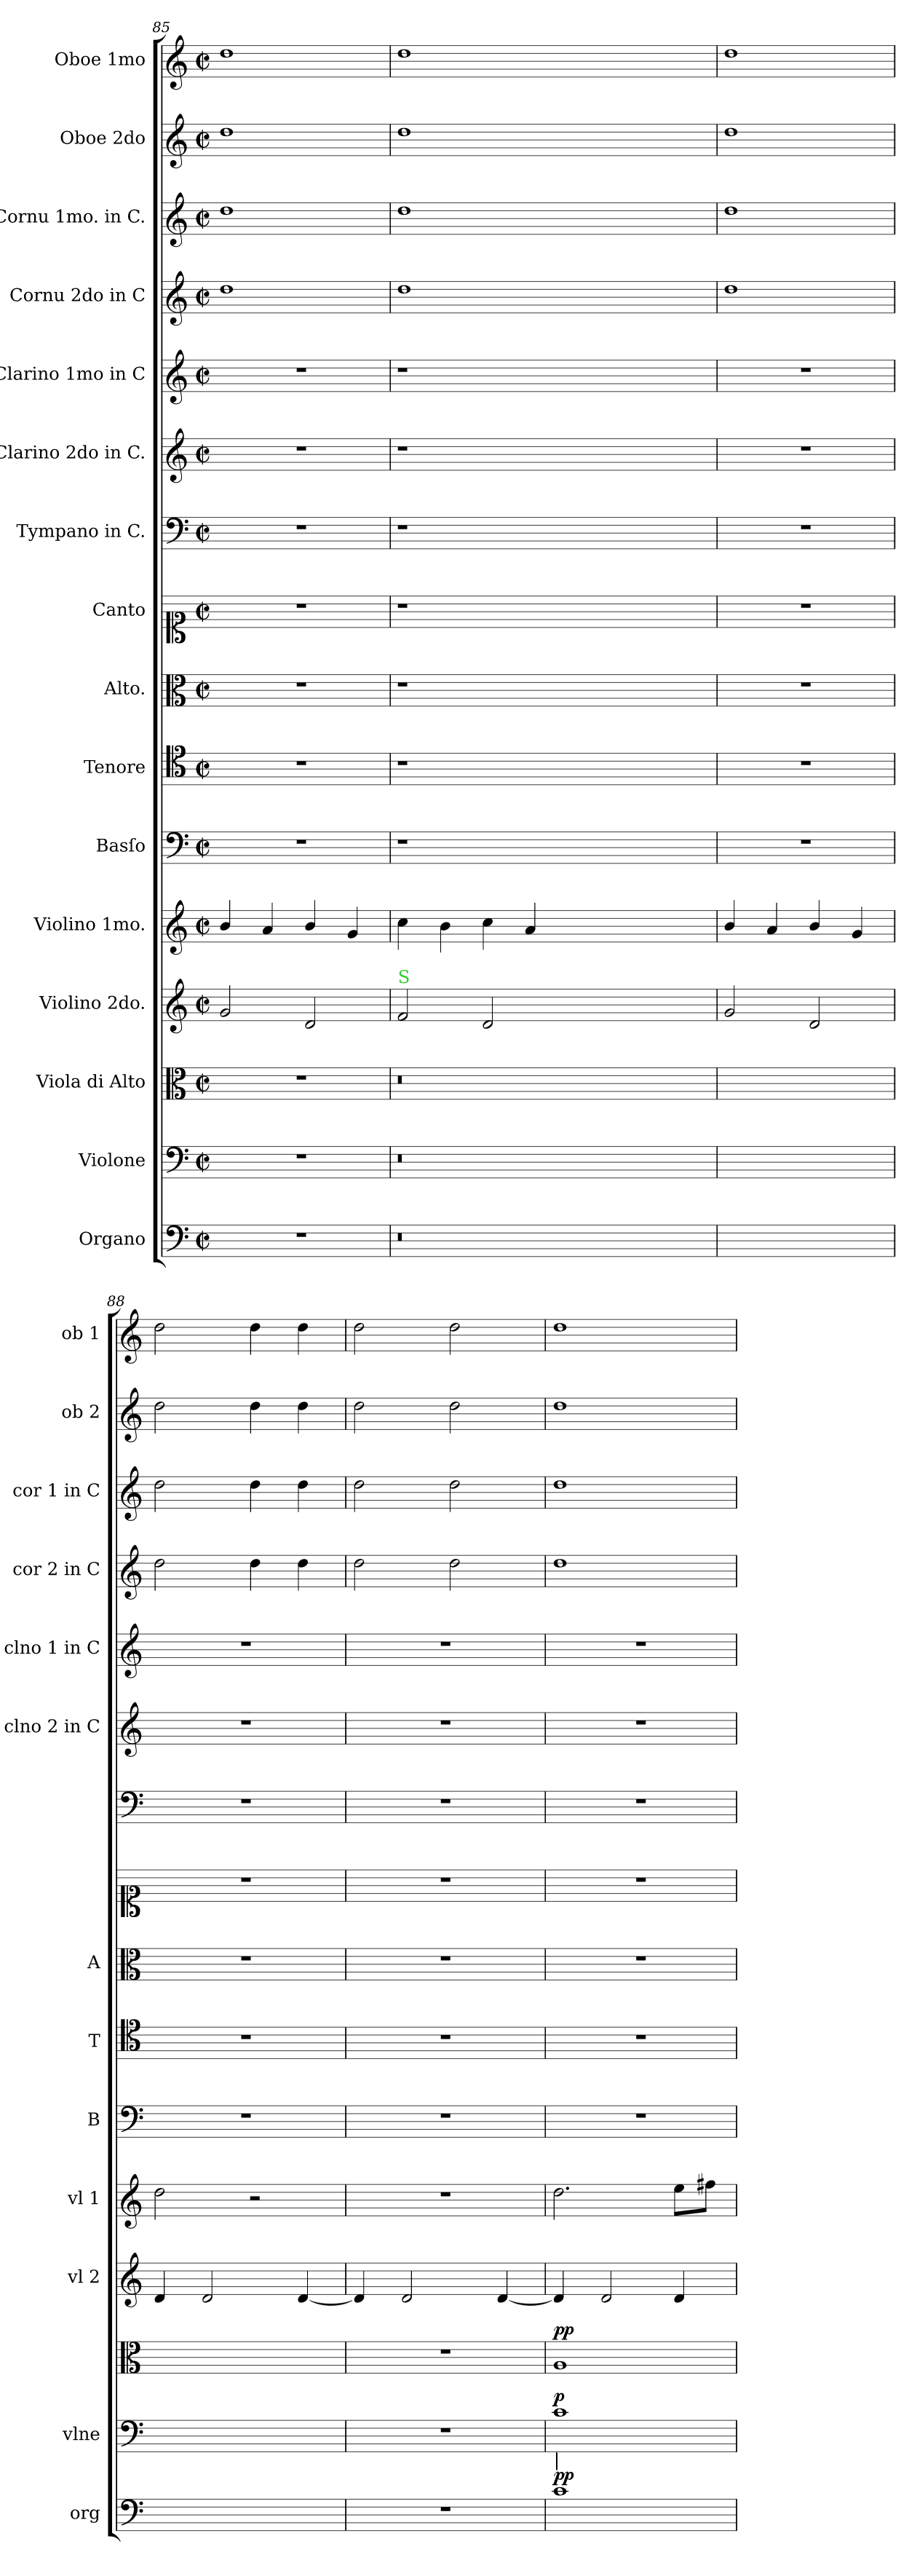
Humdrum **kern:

**kern	**dynam	**kern	**dynam	**kern	**dynam	**kern	**kern	**kern	**kern	**kern	**kern	**kern	**kern	**kern	**kern	**kern	**kern	**kern
*part16	*part16	*part15	*part15	*part14	*part14	*part13	*part12	*part11	*part10	*part9	*part8	*part7	*part6	*part5	*part4	*part3	*part2	*part1
*staff16	*staff16	*staff15	*staff15	*staff14	*staff14	*staff13	*staff12	*staff11	*staff10	*staff9	*staff8	*staff7	*staff6	*staff5	*staff4	*staff3	*staff2	*staff1
*I"Organo	*	*I"Violone	*	*I"Viola di Alto	*	*I"Violino 2do.	*I"Violino 1mo.	*I"Basſo	*I"Tenore	*I"Alto.	*I"Canto	*I"Tympano in C.	*I"Clarino 2do in C.	*I"Clarino 1mo in C	*I"Cornu 2do in C	*I"Cornu 1mo. in C.	*I"Oboe 2do	*I"Oboe 1mo
*I'org	*	*I'vlne	*	*	*	*I'vl 2	*I'vl 1	*I'B	*I'T	*I'A	*	*	*I'clno 2 in C	*I'clno 1 in C	*I'cor 2 in C	*I'cor 1 in C	*I'ob 2	*I'ob 1
*clefF4	*	*clefF4	*	*clefC3	*	*clefG2	*clefG2	*clefF4	*clefC4	*clefC3	*clefC1	*clefF4	*clefG2	*clefG2	*clefG2	*clefG2	*clefG2	*clefG2
*k[]	*	*k[]	*	*k[]	*	*k[]	*k[]	*k[]	*k[]	*k[]	*k[]	*k[]	*k[]	*k[]	*k[]	*k[]	*k[]	*k[]
*C:	*	*C:	*	*C:	*	*C:	*C:	*C:	*C:	*C:	*C:	*C:	*C:	*C:	*C:	*C:	*C:	*C:
*M2/2	*	*M2/2	*	*M2/2	*	*M2/2	*M2/2	*M2/2	*M2/2	*M2/2	*M2/2	*M2/2	*M2/2	*M2/2	*M2/2	*M2/2	*M2/2	*M2/2
*met(c|)	*	*met(c|)	*	*met(c|)	*	*met(c|)	*met(c|)	*met(c|)	*met(c|)	*met(c|)	*met(c|)	*met(c|)	*met(c|)	*met(c|)	*met(c|)	*met(c|)	*met(c|)	*met(c|)
=85	=85	=85	=85	=85	=85	=85	=85	=85	=85	=85	=85	=85	=85	=85	=85	=85	=85	=85
1r	.	1r	.	1r	.	2g/	4b/	1r	1r	1r	1r	1r	1r	1r	1dd	1dd	1dd	1dd
.	.	.	.	.	.	.	4a/	.	.	.	.	.	.	.	.	.	.	.
.	.	.	.	.	.	2d/	4b/	.	.	.	.	.	.	.	.	.	.	.
.	.	.	.	.	.	.	4g/	.	.	.	.	.	.	.	.	.	.	.
=86	=86	=86	=86	=86	=86	=86	=86	=86	=86	=86	=86	=86	=86	=86	=86	=86	=86	=86
!	!	!	!	!	!	!LO:TX:a:color=limegreen:t=S	!	!	!	!	!	!	!	!	!	!	!	!
0.r	.	0.r	.	0.r	.	2f/	4cc\	1r	1r	1r	1r	1r	1r	1r	1dd	1dd	1dd	1dd
.	.	.	.	.	.	.	4b\	.	.	.	.	.	.	.	.	.	.	.
.	.	.	.	.	.	2d/	4cc\	.	.	.	.	.	.	.	.	.	.	.
.	.	.	.	.	.	.	4a/	.	.	.	.	.	.	.	.	.	.	.
.	.	.	.	.	.	0ryy	0ryy	0ryy	0ryy	0ryy	0ryy	0ryy	0ryy	0ryy	0ryy	0ryy	0ryy	0ryy
=87	=87	=87	=87	=87	=87	=87	=87	=87	=87	=87	=87	=87	=87	=87	=87	=87	=87	=87
1ryy	.	1ryy	.	1ryy	.	2g/	4b/	1r	1r	1r	1r	1r	1r	1r	1dd	1dd	1dd	1dd
.	.	.	.	.	.	.	4a/	.	.	.	.	.	.	.	.	.	.	.
.	.	.	.	.	.	2d/	4b/	.	.	.	.	.	.	.	.	.	.	.
.	.	.	.	.	.	.	4g/	.	.	.	.	.	.	.	.	.	.	.
=88	=88	=88	=88	=88	=88	=88	=88	=88	=88	=88	=88	=88	=88	=88	=88	=88	=88	=88
1ryy	.	1ryy	.	1ryy	.	4d/	2dd\	1r	1r	1r	1r	1r	1r	1r	2dd\	2dd\	2dd\	2dd\
.	.	.	.	.	.	2d/	.	.	.	.	.	.	.	.	.	.	.	.
.	.	.	.	.	.	.	2r	.	.	.	.	.	.	.	4dd\	4dd\	4dd\	4dd\
.	.	.	.	.	.	[4d/	.	.	.	.	.	.	.	.	4dd\	4dd\	4dd\	4dd\
=89	=89	=89	=89	=89	=89	=89	=89	=89	=89	=89	=89	=89	=89	=89	=89	=89	=89	=89
1r	.	1r	.	1r	.	4d/]	1r	1r	1r	1r	1r	1r	1r	1r	2dd\	2dd\	2dd\	2dd\
.	.	.	.	.	.	2d/	.	.	.	.	.	.	.	.	.	.	.	.
.	.	.	.	.	.	.	.	.	.	.	.	.	.	.	2dd\	2dd\	2dd\	2dd\
.	.	.	.	.	.	[4d/	.	.	.	.	.	.	.	.	.	.	.	.
=90	=90	=90	=90	=90	=90	=90	=90	=90	=90	=90	=90	=90	=90	=90	=90	=90	=90	=90
!LO:TX:a:t=|	!	!	!	!	!	!	!	!	!	!	!	!	!	!	!	!	!	!
!	!LO:DY:a	!	!LO:DY:a	!	!LO:DY:a	!	!	!	!	!	!	!	!	!	!	!	!	!
1c	pp.	1c	p.	1A	pp.	4d/]	2.dd\	1r	1r	1r	1r	1r	1r	1r	1dd	1dd	1dd	1dd
.	.	.	.	.	.	2d/	.	.	.	.	.	.	.	.	.	.	.	.
.	.	.	.	.	.	4d/	8ee\L	.	.	.	.	.	.	.	.	.	.	.
.	.	.	.	.	.	.	8ff#X\J	.	.	.	.	.	.	.	.	.	.	.
=	=	=	=	=	=	=	=	=	=	=	=	=	=	=	=	=	=	=
*-	*-	*-	*-	*-	*-	*-	*-	*-	*-	*-	*-	*-	*-	*-	*-	*-	*-	*-
